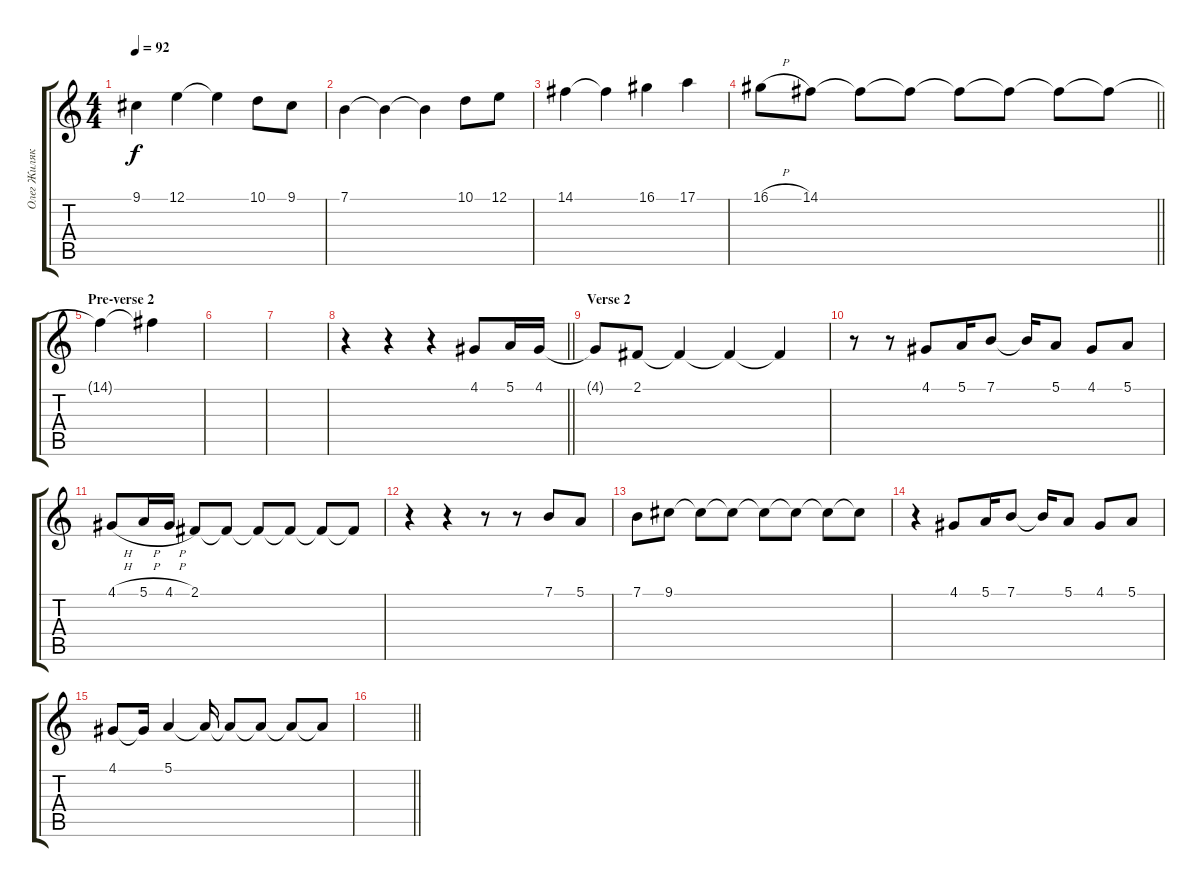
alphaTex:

\track ("Олег Жиляков" "Олег Жиляк") {instrument baritonesax}
\staff {score tabs}
\tuning (E4 B3 G3 D3 A2 E2) {hide}
\ts (4 4)
\tempo 92
\clef g2
\ks c
9.1.4{dy f} 12.1.4 12.1{t}.4 10.1.8 9.1.8 |
7.1.4 7.1{t}.4 7.1{t}.4 10.1.8 12.1.8 |
14.1.4 14.1{t}.4 16.1.4 17.1.4 |
\barLineRight lightlight
16.1{h}.8 14.1.8 14.1{t}.8 14.1{t}.8 14.1{t}.8 14.1{t}.8 14.1{t}.8 14.1{t}.8 |
\section ("" "Pre-verse 2")
14.1{t}.4 14.1{t}.4 |
|
|
\barLineRight lightlight
r.4 r.4 r.4 4.1.8 5.1.16 4.1.16 |
\section ("" "Verse 2")
4.1{t}.8 2.1.8 2.1{t}.4 2.1{t}.4 2.1{t}.4 |
r.8 r.8 4.1.8 5.1.16 7.1.8 7.1{t}.16 5.1.8 4.1.8 5.1.8 |
4.1{h}.8 5.1{h}.16 4.1{h}.16 2.1.8 2.1{t}.8 2.1{t}.8 2.1{t}.8 2.1{t}.8 2.1{t}.8 |
r.4 r.4 r.8 r.8 7.1.8 5.1.8 |
7.1.8 9.1.8 9.1{t}.8 9.1{t}.8 9.1{t}.8 9.1{t}.8 9.1{t}.8 9.1{t}.8 |
r.4 4.1.8 5.1.16 7.1.8 7.1{t}.16 5.1.8 4.1.8 5.1.8 |
4.1.8 4.1{t}.16 5.1.4 5.1{t}.16 5.1{t}.8 5.1{t}.8 5.1{t}.8 5.1{t}.8 |
\barLineRight lightlight
